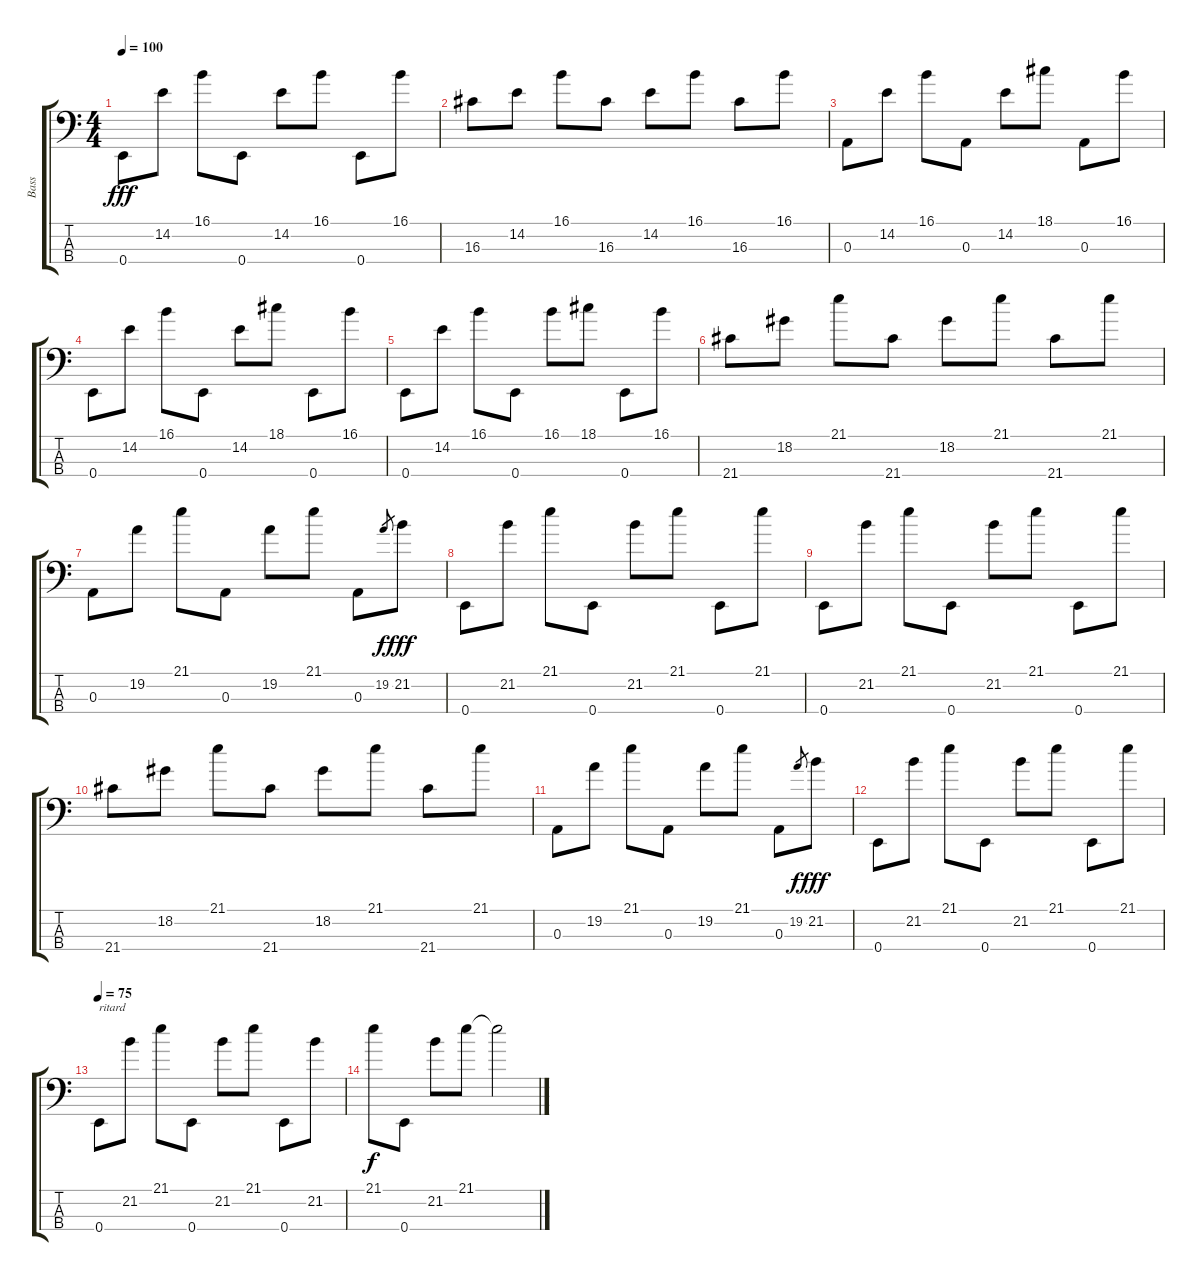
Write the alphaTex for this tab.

\track ("Bass" "Bass") {instrument electricbassfinger}
\staff {score tabs}
\tuning (G2 D2 A1 E1) {hide}
\ts (4 4)
\tempo 100
\clef f4
\ks c
0.4.8{dy fff} 14.2.8 16.1.8 0.4.8 14.2.8 16.1.8 0.4.8 16.1.8 |
16.3.8 14.2.8 16.1.8 16.3.8 14.2.8 16.1.8 16.3.8 16.1.8 |
0.3.8 14.2.8 16.1.8 0.3.8 14.2.8 18.1.8 0.3.8 16.1.8 |
0.4.8 14.2.8 16.1.8 0.4.8 14.2.8 18.1.8 0.4.8 16.1.8 |
0.4.8 14.2.8 16.1.8 0.4.8 16.1.8 18.1.8 0.4.8 16.1.8 |
21.4.8 18.2.8 21.1.8 21.4.8 18.2.8 21.1.8 21.4.8 21.1.8 |
0.3.8 19.2.8 21.1.8 0.3.8 19.2.8 21.1.8 0.3.8 19.2.8{gr dy f} 21.2.8{dy fff} |
0.4.8 21.2.8 21.1.8 0.4.8 21.2.8 21.1.8 0.4.8 21.1.8 |
0.4.8 21.2.8 21.1.8 0.4.8 21.2.8 21.1.8 0.4.8 21.1.8 |
21.4.8 18.2.8 21.1.8 21.4.8 18.2.8 21.1.8 21.4.8 21.1.8 |
0.3.8 19.2.8 21.1.8 0.3.8 19.2.8 21.1.8 0.3.8 19.2.8{gr dy f} 21.2.8{dy fff} |
0.4.8 21.2.8 21.1.8 0.4.8 21.2.8 21.1.8 0.4.8 21.1.8 |
\tempo 75
0.4.8{txt "ritard"} 21.2.8 21.1.8 0.4.8 21.2.8 21.1.8 0.4.8 21.2.8 |
21.1.8{dy f} 0.4.8 21.2.8 21.1.8 21.1{t}.2
